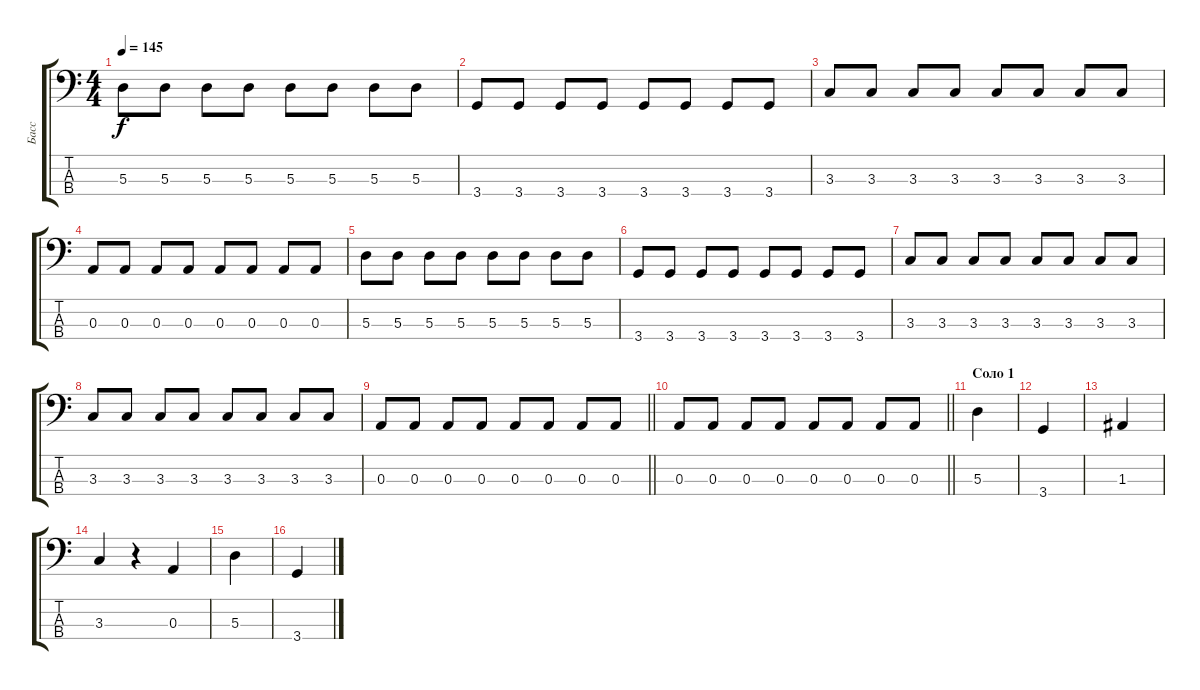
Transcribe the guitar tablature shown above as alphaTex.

\track ("Басс" "Басс") {instrument electricbassfinger}
\staff {score tabs}
\tuning (G2 D2 A1 E1) {hide}
\ts (4 4)
\tempo 145
\clef f4
\ks c
5.3.8{dy f} 5.3.8 5.3.8 5.3.8 5.3.8 5.3.8 5.3.8 5.3.8 |
3.4.8 3.4.8 3.4.8 3.4.8 3.4.8 3.4.8 3.4.8 3.4.8 |
3.3.8 3.3.8 3.3.8 3.3.8 3.3.8 3.3.8 3.3.8 3.3.8 |
0.3.8 0.3.8 0.3.8 0.3.8 0.3.8 0.3.8 0.3.8 0.3.8 |
5.3.8 5.3.8 5.3.8 5.3.8 5.3.8 5.3.8 5.3.8 5.3.8 |
3.4.8 3.4.8 3.4.8 3.4.8 3.4.8 3.4.8 3.4.8 3.4.8 |
3.3.8 3.3.8 3.3.8 3.3.8 3.3.8 3.3.8 3.3.8 3.3.8 |
3.3.8 3.3.8 3.3.8 3.3.8 3.3.8 3.3.8 3.3.8 3.3.8 |
\barLineRight lightlight
0.3.8 0.3.8 0.3.8 0.3.8 0.3.8 0.3.8 0.3.8 0.3.8 |
\barLineRight lightlight
0.3.8 0.3.8 0.3.8 0.3.8 0.3.8 0.3.8 0.3.8 0.3.8 |
\section ("" "Соло 1")
5.3.4 |
3.4.4 |
1.3.4 |
3.3.4 r.4 0.3.4 |
5.3.4 |
3.4.4
